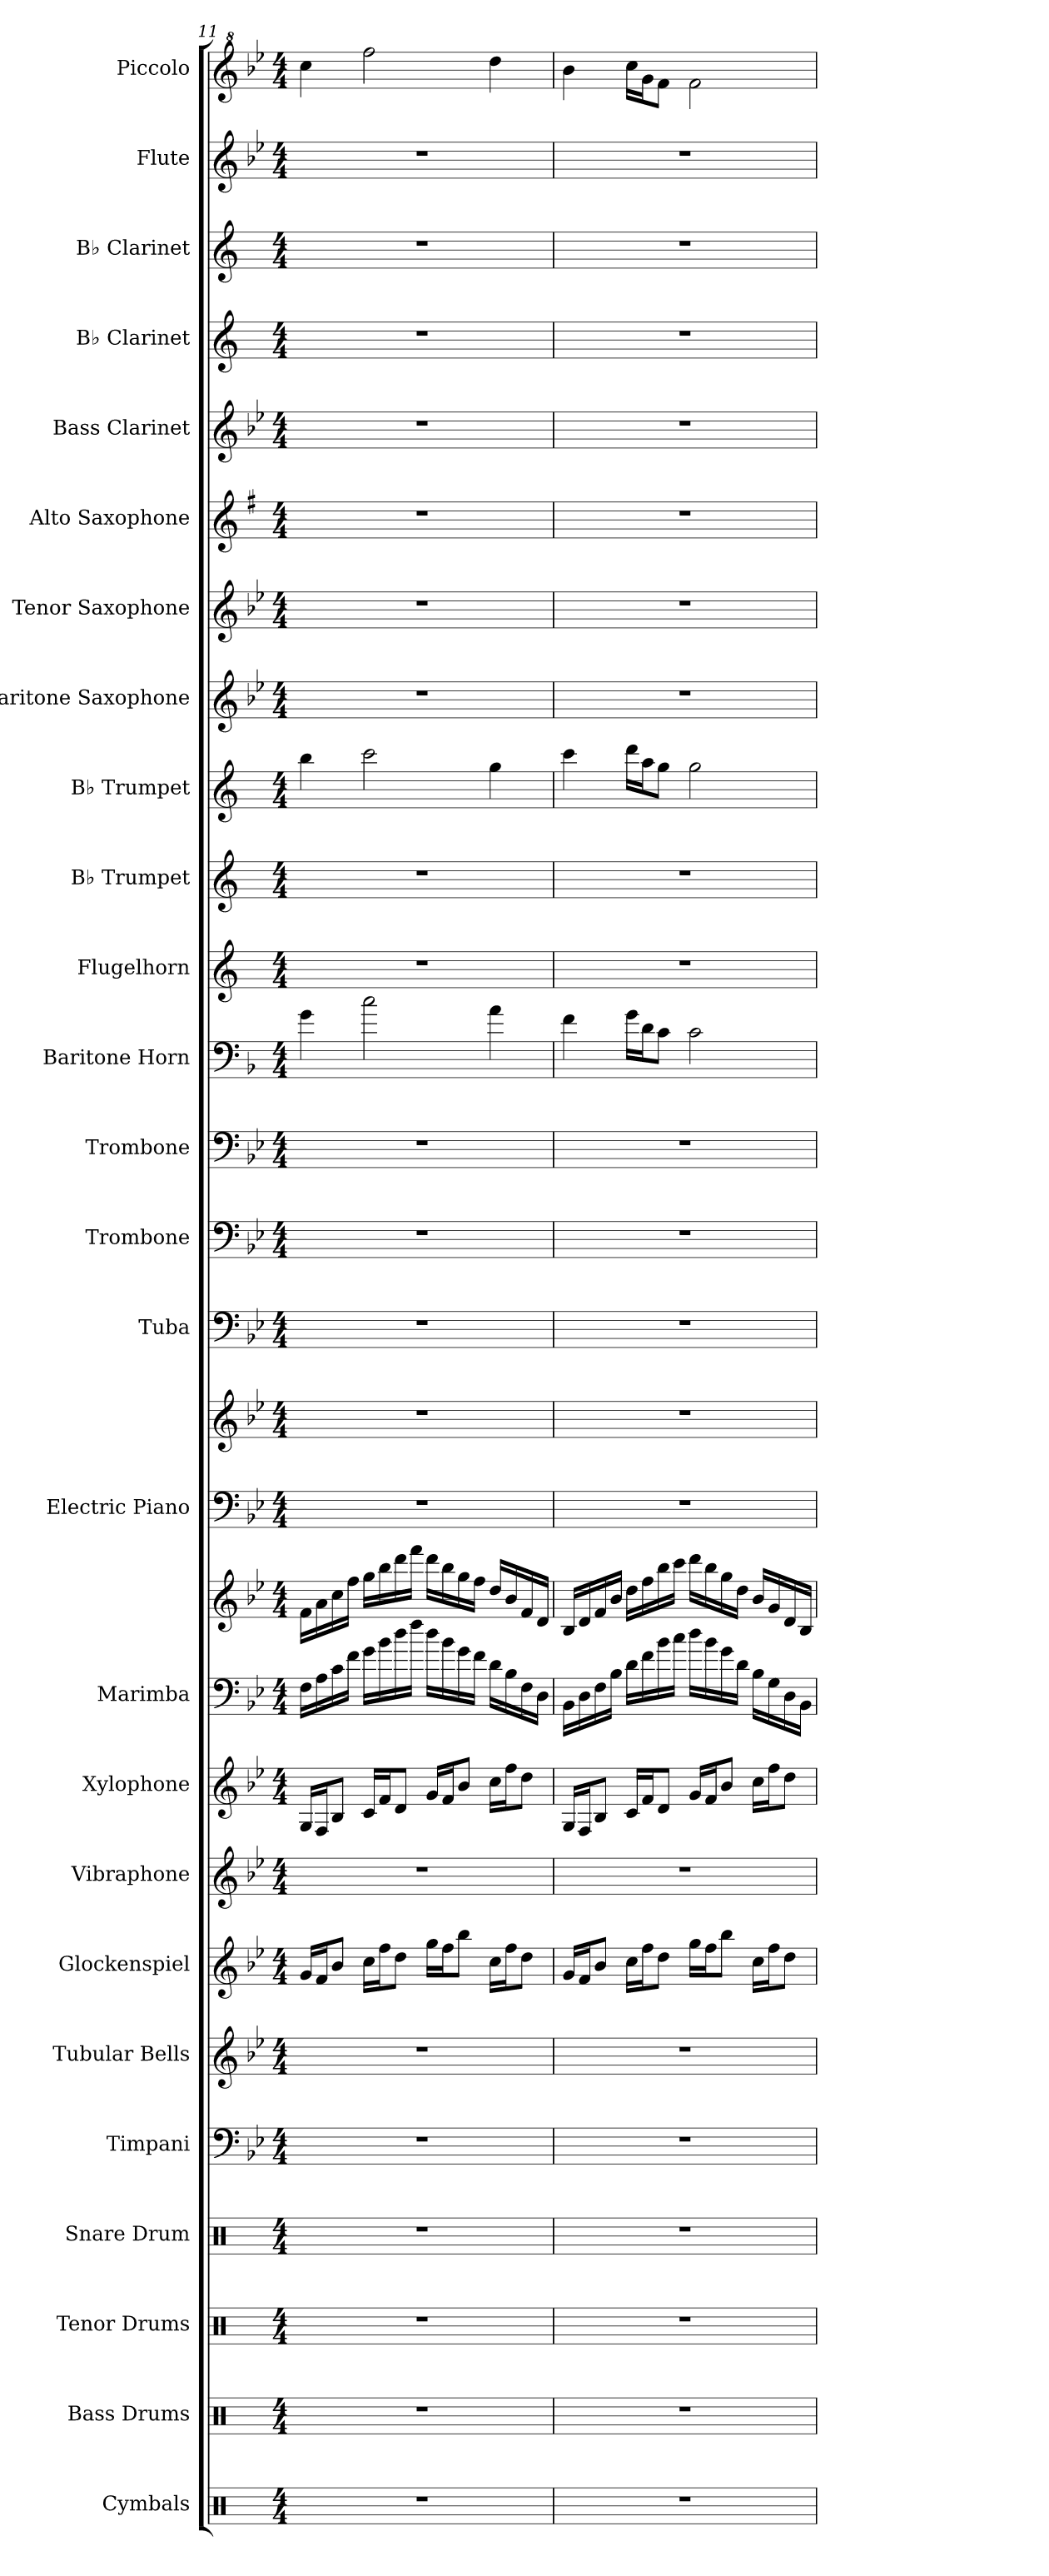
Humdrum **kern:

**kern	**kern	**kern	**kern	**kern	**kern	**kern	**kern	**kern	**kern	**kern	**kern	**kern	**kern	**kern	**kern	**kern	**kern	**kern	**kern	**kern	**kern	**kern	**kern	**kern	**kern	**kern	**kern
*part26	*part25	*part24	*part23	*part22	*part21	*part20	*part19	*part18	*part17	*part17	*part16	*part16	*part15	*part14	*part13	*part12	*part11	*part10	*part9	*part8	*part7	*part6	*part5	*part4	*part3	*part2	*part1
*staff28	*staff27	*staff26	*staff25	*staff24	*staff23	*staff22	*staff21	*staff20	*staff19	*staff18	*staff17	*staff16	*staff15	*staff14	*staff13	*staff12	*staff11	*staff10	*staff9	*staff8	*staff7	*staff6	*staff5	*staff4	*staff3	*staff2	*staff1
*I"Cymbals	*I"Bass Drums	*I"Tenor Drums	*I"Snare Drum	*I"Timpani	*I"Tubular Bells	*I"Glockenspiel	*I"Vibraphone	*I"Xylophone	*I"Marimba	*	*I"Electric Piano	*	*I"Tuba	*I"Trombone	*I"Trombone	*I"Baritone Horn	*I"Flugelhorn	*I"B♭ Trumpet	*I"B♭ Trumpet	*I"Baritone Saxophone	*I"Tenor Saxophone	*I"Alto Saxophone	*I"Bass Clarinet	*I"B♭ Clarinet	*I"B♭ Clarinet	*I"Flute	*I"Piccolo
*I'Cy	*I'BD	*I'TD	*I'SD	*I'Timp.	*I'Tu. Be.	*I'Glk.	*I'Vib.	*I'Xyl.	*I'Mrm.	*	*I'El. Pno.	*	*I'Tba.	*I'Tbn.	*I'Tbn.	*I'Bar. Hn.	*I'Flghn.	*I'B♭ Tpt.	*I'B♭ Tpt.	*I'Bar. Sax.	*I'T. Sax.	*I'A. Sax.	*I'B. Cl.	*I'B♭ Cl.	*I'B♭ Cl.	*I'Fl.	*I'Picc.
*clefX	*clefX	*clefX	*clefX	*clefF4	*clefG2	*clefG2	*clefG2	*clefG2	*clefF4	*clefG2	*clefF4	*clefG2	*clefF4	*clefF4	*clefF4	*clefF4	*clefG2	*clefG2	*clefG2	*clefG2	*clefG2	*clefG2	*clefG2	*clefG2	*clefG2	*clefG2	*clefG^2
*	*	*	*	*	*	*ITrd-14c-24	*	*ITrd-7c-12	*	*	*	*	*	*	*	*ITrd4c7	*ITrd1c2	*ITrd1c2	*ITrd1c2	*ITrd12c21	*ITrd8c14	*ITrd5c9	*ITrd8c14	*ITrd1c2	*ITrd1c2	*	*ITrd-7c-12
*k[]	*k[]	*k[]	*k[]	*k[b-e-]	*k[b-e-]	*k[b-e-]	*k[b-e-]	*k[b-e-]	*k[b-e-]	*k[b-e-]	*k[b-e-]	*k[b-e-]	*k[b-e-]	*k[b-e-]	*k[b-e-]	*k[b-e-]	*k[b-e-]	*k[b-e-]	*k[b-e-]	*k[b-e-]	*k[b-e-]	*k[b-e-]	*k[b-e-]	*k[b-e-]	*k[b-e-]	*k[b-e-]	*k[b-e-]
*M4/4	*M4/4	*M4/4	*M4/4	*M4/4	*M4/4	*M4/4	*M4/4	*M4/4	*M4/4	*M4/4	*M4/4	*M4/4	*M4/4	*M4/4	*M4/4	*M4/4	*M4/4	*M4/4	*M4/4	*M4/4	*M4/4	*M4/4	*M4/4	*M4/4	*M4/4	*M4/4	*M4/4
=11	=11	=11	=11	=11	=11	=11	=11	=11	=11	=11	=11	=11	=11	=11	=11	=11	=11	=11	=11	=11	=11	=11	=11	=11	=11	=11	=11
1r	1r	1r	1r	1r	1r	16ggg/LL	1r	16g/LL	16F\LL	16f\LL	1r	1r	1r	1r	1r	4c\	1r	1r	4aa\	1r	1r	1r	1r	1r	1r	1r	4cccc\
.	.	.	.	.	.	16fff/J	.	16f/J	16A\	16a\	.	.	.	.	.	.	.	.	.	.	.	.	.	.	.	.	.
.	.	.	.	.	.	8bbb-/J	.	8b-/J	16c\	16cc\	.	.	.	.	.	.	.	.	.	.	.	.	.	.	.	.	.
.	.	.	.	.	.	.	.	.	16f\JJ	16ff\JJ	.	.	.	.	.	.	.	.	.	.	.	.	.	.	.	.	.
.	.	.	.	.	.	16cccc\LL	.	16cc/LL	16g\LL	16gg\LL	.	.	.	.	.	2f\	.	.	2bb-\	.	.	.	.	.	.	.	2ffff\
.	.	.	.	.	.	16ffff\J	.	16ff/J	16b-\	16bb-\	.	.	.	.	.	.	.	.	.	.	.	.	.	.	.	.	.
.	.	.	.	.	.	8dddd\J	.	8dd/J	16dd\	16ddd\	.	.	.	.	.	.	.	.	.	.	.	.	.	.	.	.	.
.	.	.	.	.	.	.	.	.	16ff\JJ	16fff\JJ	.	.	.	.	.	.	.	.	.	.	.	.	.	.	.	.	.
.	.	.	.	.	.	16gggg\LL	.	16gg/LL	16dd\LL	16ddd\LL	.	.	.	.	.	.	.	.	.	.	.	.	.	.	.	.	.
.	.	.	.	.	.	16ffff\J	.	16ff/J	16b-\	16bb-\	.	.	.	.	.	.	.	.	.	.	.	.	.	.	.	.	.
.	.	.	.	.	.	8bbbb-\J	.	8bb-/J	16g\	16gg\	.	.	.	.	.	.	.	.	.	.	.	.	.	.	.	.	.
.	.	.	.	.	.	.	.	.	16f\JJ	16ff\JJ	.	.	.	.	.	.	.	.	.	.	.	.	.	.	.	.	.
.	.	.	.	.	.	16cccc\LL	.	16ccc\LL	16d\LL	16dd/LL	.	.	.	.	.	4d\	.	.	4ff\	.	.	.	.	.	.	.	4dddd\
.	.	.	.	.	.	16ffff\J	.	16fff\J	16B-\	16b-/	.	.	.	.	.	.	.	.	.	.	.	.	.	.	.	.	.
.	.	.	.	.	.	8dddd\J	.	8ddd\J	16F\	16f/	.	.	.	.	.	.	.	.	.	.	.	.	.	.	.	.	.
.	.	.	.	.	.	.	.	.	16D\JJ	16d/JJ	.	.	.	.	.	.	.	.	.	.	.	.	.	.	.	.	.
=12	=12	=12	=12	=12	=12	=12	=12	=12	=12	=12	=12	=12	=12	=12	=12	=12	=12	=12	=12	=12	=12	=12	=12	=12	=12	=12	=12
1r	1r	1r	1r	1r	1r	16ggg/LL	1r	16g/LL	16BB-\LL	16B-/LL	1r	1r	1r	1r	1r	4B-\	1r	1r	4bb-\	1r	1r	1r	1r	1r	1r	1r	4bbb-\
.	.	.	.	.	.	16fff/J	.	16f/J	16D\	16d/	.	.	.	.	.	.	.	.	.	.	.	.	.	.	.	.	.
.	.	.	.	.	.	8bbb-/J	.	8b-/J	16F\	16f/	.	.	.	.	.	.	.	.	.	.	.	.	.	.	.	.	.
.	.	.	.	.	.	.	.	.	16B-\JJ	16b-/JJ	.	.	.	.	.	.	.	.	.	.	.	.	.	.	.	.	.
.	.	.	.	.	.	16cccc\LL	.	16cc/LL	16d\LL	16dd\LL	.	.	.	.	.	16c\LL	.	.	16ccc\LL	.	.	.	.	.	.	.	16cccc\LL
.	.	.	.	.	.	16ffff\J	.	16ff/J	16f\	16ff\	.	.	.	.	.	16G\J	.	.	16gg\J	.	.	.	.	.	.	.	16ggg\J
.	.	.	.	.	.	8dddd\J	.	8dd/J	16b-\	16bb-\	.	.	.	.	.	8F\J	.	.	8ff\J	.	.	.	.	.	.	.	8fff\J
.	.	.	.	.	.	.	.	.	16cc\JJ	16ccc\JJ	.	.	.	.	.	.	.	.	.	.	.	.	.	.	.	.	.
.	.	.	.	.	.	16gggg\LL	.	16gg/LL	16dd\LL	16ddd\LL	.	.	.	.	.	2F\	.	.	2ff\	.	.	.	.	.	.	.	2fff\
.	.	.	.	.	.	16ffff\J	.	16ff/J	16b-\	16bb-\	.	.	.	.	.	.	.	.	.	.	.	.	.	.	.	.	.
.	.	.	.	.	.	8bbbb-\J	.	8bb-/J	16g\	16gg\	.	.	.	.	.	.	.	.	.	.	.	.	.	.	.	.	.
.	.	.	.	.	.	.	.	.	16d\JJ	16dd\JJ	.	.	.	.	.	.	.	.	.	.	.	.	.	.	.	.	.
.	.	.	.	.	.	16cccc\LL	.	16ccc\LL	16B-\LL	16b-/LL	.	.	.	.	.	.	.	.	.	.	.	.	.	.	.	.	.
.	.	.	.	.	.	16ffff\J	.	16fff\J	16G\	16g/	.	.	.	.	.	.	.	.	.	.	.	.	.	.	.	.	.
.	.	.	.	.	.	8dddd\J	.	8ddd\J	16D\	16d/	.	.	.	.	.	.	.	.	.	.	.	.	.	.	.	.	.
.	.	.	.	.	.	.	.	.	16BB-\JJ	16B-/JJ	.	.	.	.	.	.	.	.	.	.	.	.	.	.	.	.	.
=	=	=	=	=	=	=	=	=	=	=	=	=	=	=	=	=	=	=	=	=	=	=	=	=	=	=	=
*-	*-	*-	*-	*-	*-	*-	*-	*-	*-	*-	*-	*-	*-	*-	*-	*-	*-	*-	*-	*-	*-	*-	*-	*-	*-	*-	*-
